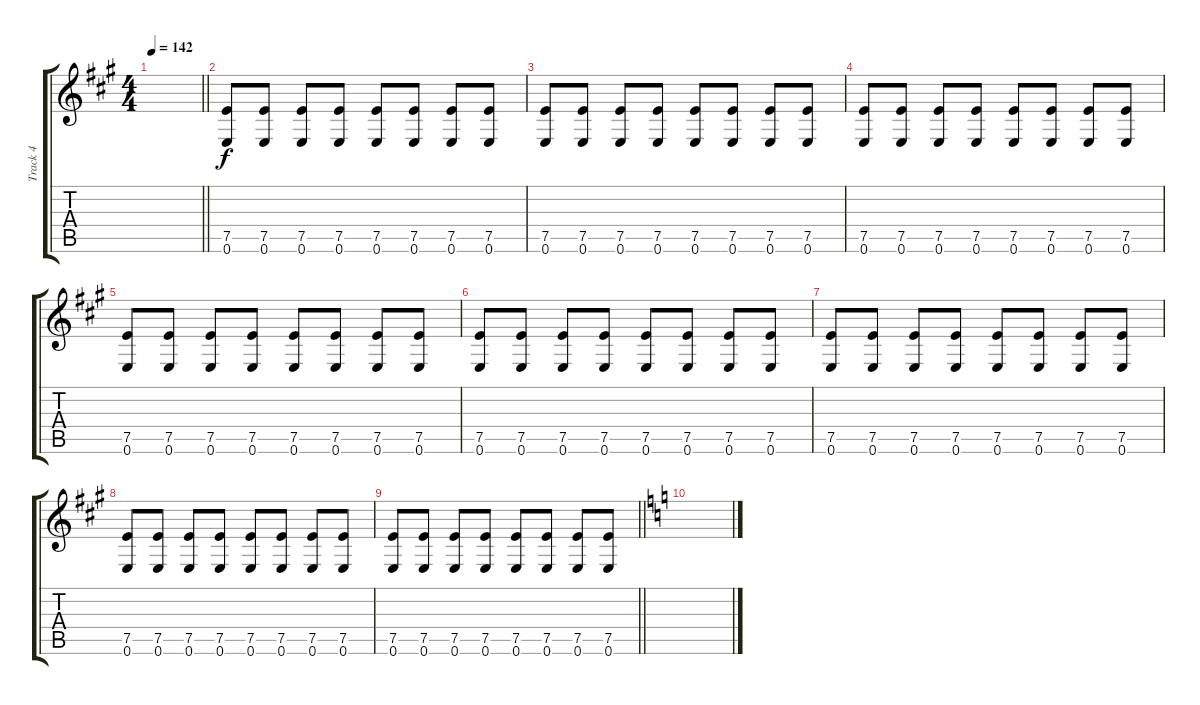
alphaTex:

\track ("Track 4" "Track 4") {instrument electricguitarjazz}
\staff {score tabs}
\tuning (E4 B3 G3 D3 A2 E2) {hide}
\ts (4 4)
\tempo 142
\clef g2
\barLineRight lightlight
\ks a
|
(7.5 0.6).8 (7.5 0.6).8 (7.5 0.6).8 (7.5 0.6).8 (7.5 0.6).8 (7.5 0.6).8 (7.5 0.6).8 (7.5 0.6).8 |
(7.5 0.6).8 (7.5 0.6).8 (7.5 0.6).8 (7.5 0.6).8 (7.5 0.6).8 (7.5 0.6).8 (7.5 0.6).8 (7.5 0.6).8 |
(7.5 0.6).8 (7.5 0.6).8 (7.5 0.6).8 (7.5 0.6).8 (7.5 0.6).8 (7.5 0.6).8 (7.5 0.6).8 (7.5 0.6).8 |
(7.5 0.6).8 (7.5 0.6).8 (7.5 0.6).8 (7.5 0.6).8 (7.5 0.6).8 (7.5 0.6).8 (7.5 0.6).8 (7.5 0.6).8 |
(7.5 0.6).8 (7.5 0.6).8 (7.5 0.6).8 (7.5 0.6).8 (7.5 0.6).8 (7.5 0.6).8 (7.5 0.6).8 (7.5 0.6).8 |
(7.5 0.6).8 (7.5 0.6).8 (7.5 0.6).8 (7.5 0.6).8 (7.5 0.6).8 (7.5 0.6).8 (7.5 0.6).8 (7.5 0.6).8 |
(7.5 0.6).8 (7.5 0.6).8 (7.5 0.6).8 (7.5 0.6).8 (7.5 0.6).8 (7.5 0.6).8 (7.5 0.6).8 (7.5 0.6).8 |
\barLineRight lightlight
(7.5 0.6).8 (7.5 0.6).8 (7.5 0.6).8 (7.5 0.6).8 (7.5 0.6).8 (7.5 0.6).8 (7.5 0.6).8 (7.5 0.6).8 |
\ks c
